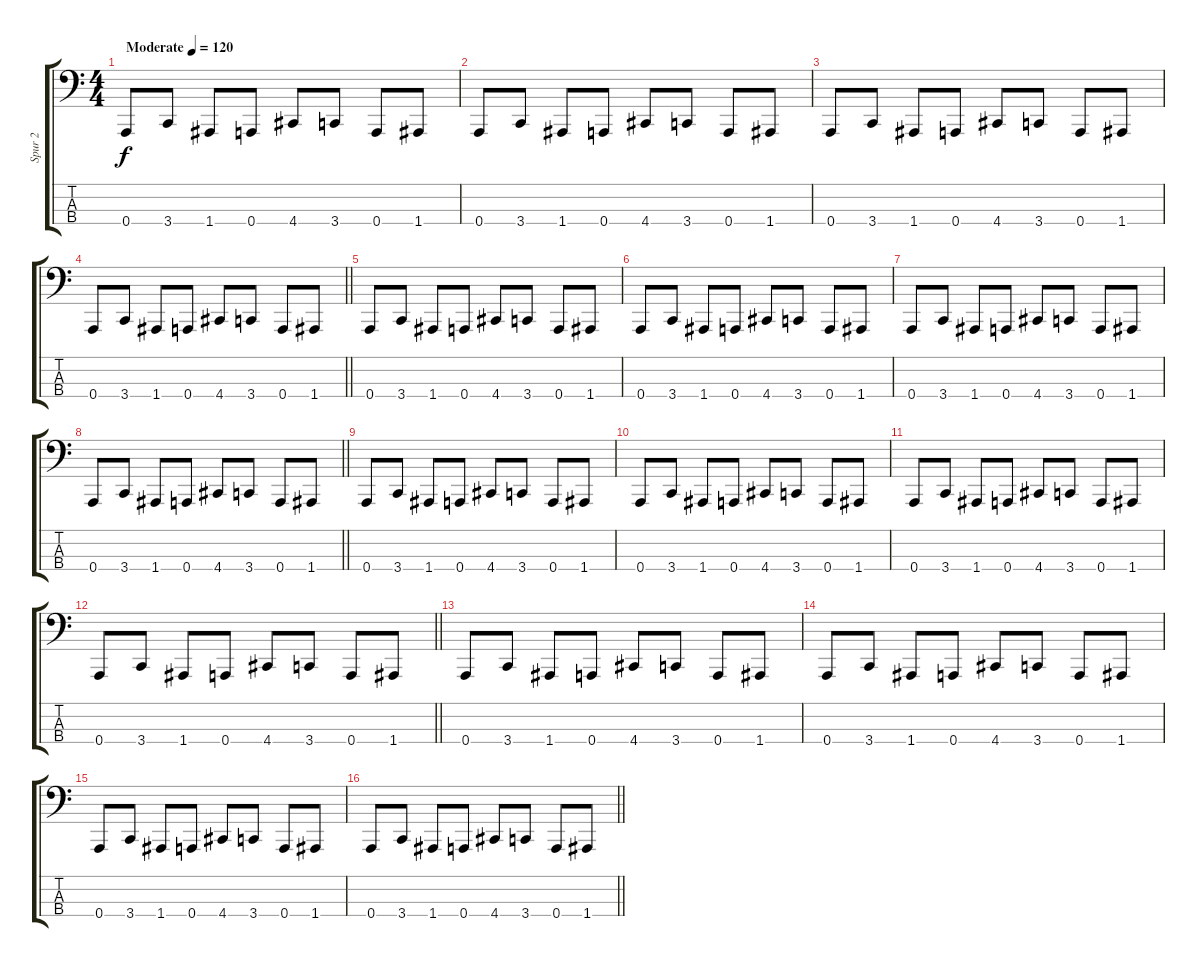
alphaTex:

\track ("Spur 2" "Spur 2") {instrument electricbassfinger}
\staff {score tabs}
\tuning (D2 A1 E1 A0) {hide}
\ts (4 4)
\tempo (120 "Moderate")
\clef f4
\ks c
0.4.8{dy f instrument electricbassfinger} 3.4.8 1.4.8 0.4.8 4.4.8 3.4.8 0.4.8 1.4.8 |
0.4.8 3.4.8 1.4.8 0.4.8 4.4.8 3.4.8 0.4.8 1.4.8 |
0.4.8 3.4.8 1.4.8 0.4.8 4.4.8 3.4.8 0.4.8 1.4.8 |
\barLineRight lightlight
0.4.8 3.4.8 1.4.8 0.4.8 4.4.8 3.4.8 0.4.8 1.4.8 |
0.4.8 3.4.8 1.4.8 0.4.8 4.4.8 3.4.8 0.4.8 1.4.8 |
0.4.8 3.4.8 1.4.8 0.4.8 4.4.8 3.4.8 0.4.8 1.4.8 |
0.4.8 3.4.8 1.4.8 0.4.8 4.4.8 3.4.8 0.4.8 1.4.8 |
\barLineRight lightlight
0.4.8 3.4.8 1.4.8 0.4.8 4.4.8 3.4.8 0.4.8 1.4.8 |
0.4.8 3.4.8 1.4.8 0.4.8 4.4.8 3.4.8 0.4.8 1.4.8 |
0.4.8 3.4.8 1.4.8 0.4.8 4.4.8 3.4.8 0.4.8 1.4.8 |
0.4.8 3.4.8 1.4.8 0.4.8 4.4.8 3.4.8 0.4.8 1.4.8 |
\barLineRight lightlight
0.4.8 3.4.8 1.4.8 0.4.8 4.4.8 3.4.8 0.4.8 1.4.8 |
0.4.8 3.4.8 1.4.8 0.4.8 4.4.8 3.4.8 0.4.8 1.4.8 |
0.4.8 3.4.8 1.4.8 0.4.8 4.4.8 3.4.8 0.4.8 1.4.8 |
0.4.8 3.4.8 1.4.8 0.4.8 4.4.8 3.4.8 0.4.8 1.4.8 |
\barLineRight lightlight
0.4.8 3.4.8 1.4.8 0.4.8 4.4.8 3.4.8 0.4.8 1.4.8
